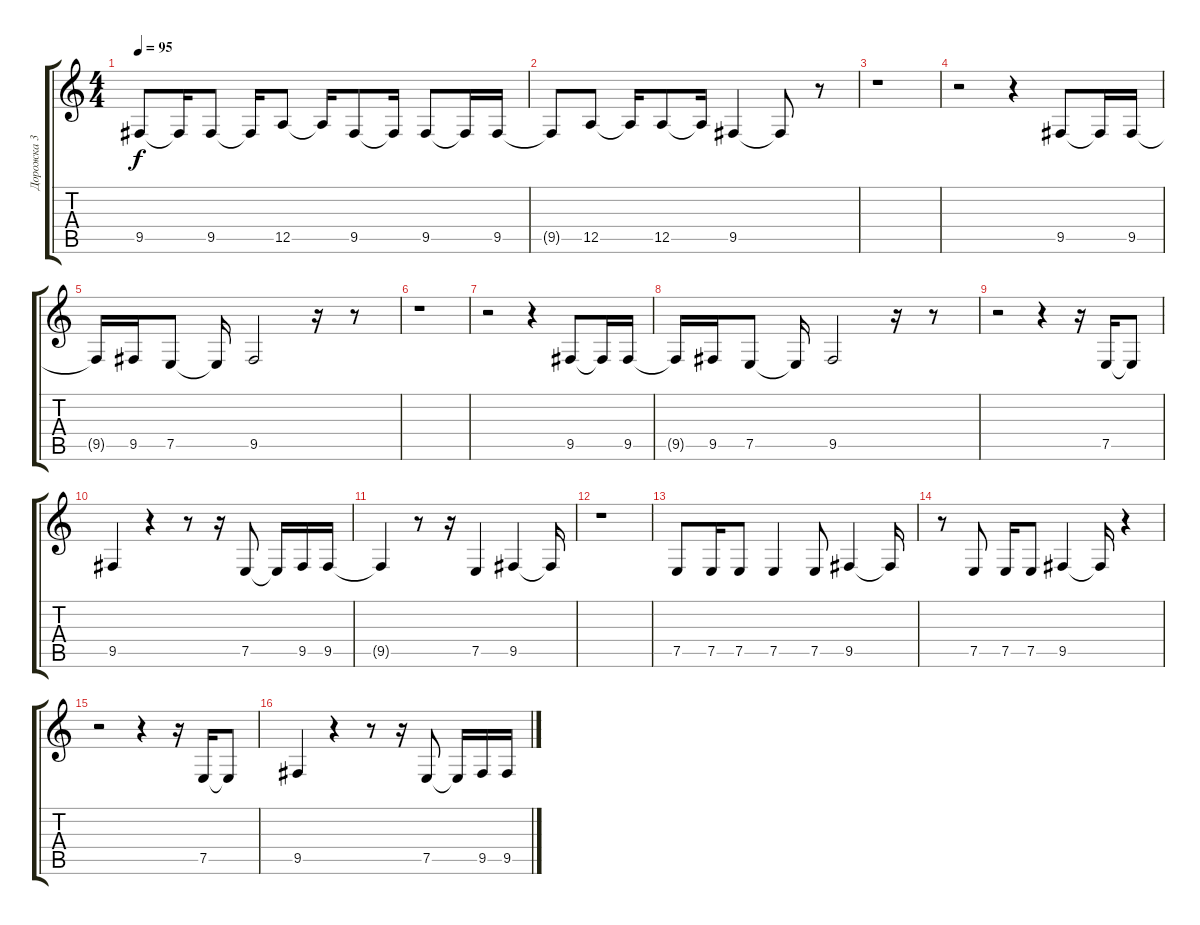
\track ("Дорожка 3" "Дорожка 3") {instrument electricgrandpiano}
\staff {score tabs}
\tuning (E4 B3 G3 D3 A2 E2) {hide}
\ts (4 4)
\tempo 95
\clef g2
\ks c
9.5.8{dy f} 9.5{t}.16 9.5.8 9.5{t}.16 12.5.8 12.5{t}.16 9.5.8 9.5{t}.16 9.5.8 9.5{t}.16 9.5.16 |
9.5{t}.8 12.5.8 12.5{t}.16 12.5.8 12.5{t}.16 9.5.4 9.5{t}.8 r.8 |
r.1 |
r.2 r.4 9.5.8 9.5{t}.16 9.5.16 |
9.5{t}.16 9.5.16 7.5.8 7.5{t}.16 9.5.2 r.16 r.8 |
r.1 |
r.2 r.4 9.5.8 9.5{t}.16 9.5.16 |
9.5{t}.16 9.5.16 7.5.8 7.5{t}.16 9.5.2 r.16 r.8 |
r.2 r.4 r.16 7.5.16 7.5{t}.8 |
9.5.4 r.4 r.8 r.16 7.5.8 7.5{t}.16 9.5.16 9.5.16 |
9.5{t}.4 r.8 r.16 7.5.4 9.5.4 9.5{t}.16 |
r.1 |
7.5.8 7.5.16 7.5.8 7.5.4 7.5.8 9.5.4 9.5{t}.16 |
r.8 7.5.8 7.5.16 7.5.8 9.5.4 9.5{t}.16 r.4 |
r.2 r.4 r.16 7.5.16 7.5{t}.8 |
9.5.4 r.4 r.8 r.16 7.5.8 7.5{t}.16 9.5.16 9.5.16
